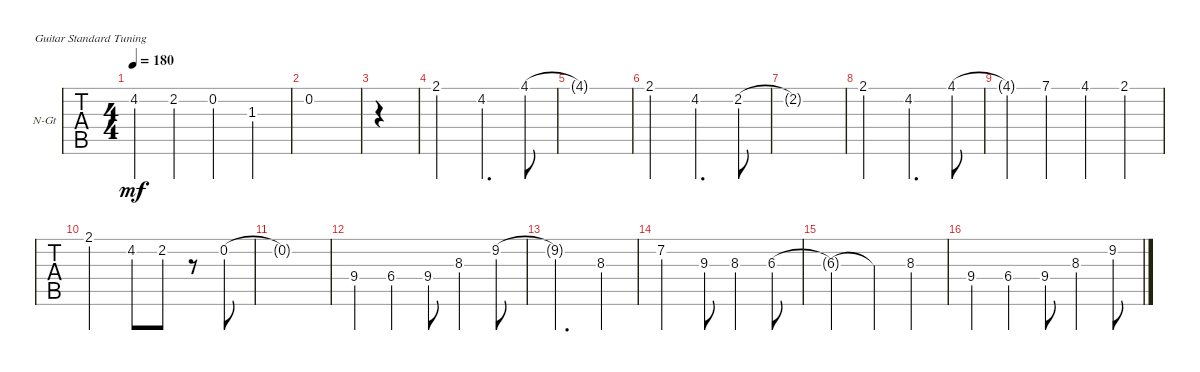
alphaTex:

\defaultSystemsLayout 4
\bracketExtendMode groupsimilarinstruments
\firstSystemTrackNameOrientation horizontal
\otherSystemsTrackNameOrientation horizontal
\track ("Vocals" "N-Gt") {instrument acousticguitarnylon}
\staff {tabs}
\tuning (E4 B3 G3 D3 A2 E2)
\ts (4 4)
\tempo 180
\clef g2
\ks c
4.2.4{dy mf} 2.2.4 0.2.4 1.3.4 |
0.2.1 |
|
2.1.2 4.2.4{d} 4.1.8 |
4.1{t}.1 |
2.1.2 4.2.4{d} 2.2.8 |
2.2{t}.1 |
2.1.2 4.2.4{d} 4.1.8 |
4.1{t}.4 7.1.4 4.1.4 2.1.4 |
2.1.2 4.2.8 2.2.8 r.8 0.2.8 |
0.2{t}.1 |
9.4.4 6.4.4 9.4.8 8.3.4 9.2.8 |
9.2{t}.2{d} 8.3.4 |
7.2.2 9.3.8 8.3.4 6.3.8 |
6.3{t}.2 6.3{t}.4 8.3.4 |
9.4.4 6.4.4 9.4.8 8.3.4 9.2.8
